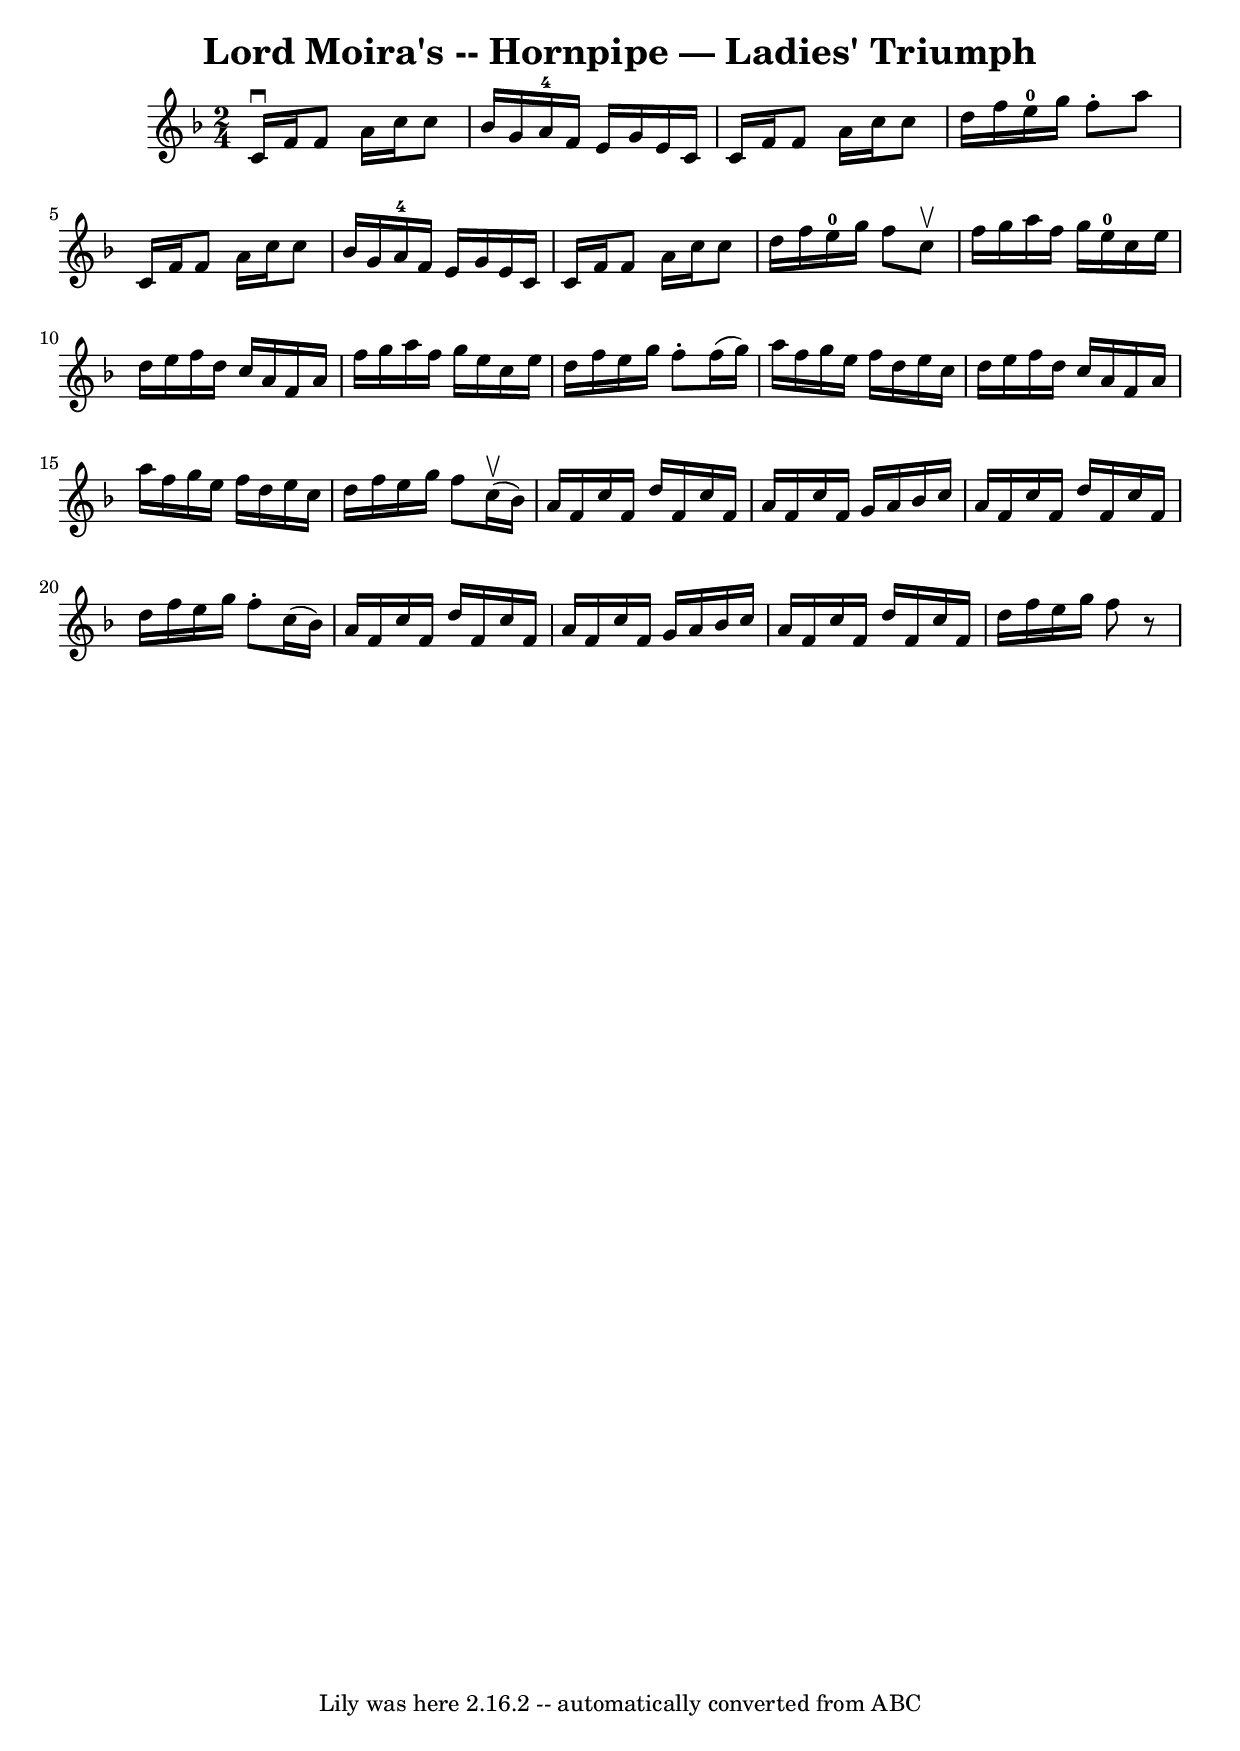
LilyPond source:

\version "2.16.2"
\include "Mammoth.ily"
\header {
  %% book = "Cole's 1000 Fiddle Tunes"
 crossRefNumber = "1"
 footnotes = ""
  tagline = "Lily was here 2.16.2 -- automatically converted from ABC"
  title = "Lord Moira's -- Hornpipe — Ladies' Triumph"

}
voicedefault =  {


  \time 2/4 
  \key f \major c'16^\downbow f'16 f'8 a'16 c''16 c''8   |
 bf'16 g'16 a'16-4 f'16 e'16 g'16 e'16 c'16   |
 c'16 f'16 f'8 a'16 c''16 c''8  |
 d''16 f''16 e''16-0 g''16 f''8-. a''8   |
 c'16 f'16 f'8 a'16 c''16 c''8   |
 bf'16 g'16 a'16-4 f'16 e'16 g'16 e'16 c'16   |
 c'16 f'16 f'8 a'16 c''16 c''8   |
 d''16 f''16 e''16-0 g''16 f''8 c''8^\upbow  |
 f''16 g''16 a''16 f''16 g''16 e''16-0 c''16 e''16   |
 d''16 e''16 f''16 d''16 c''16 a'16 f'16 a'16   |
 f''16 g''16 a''16 f''16 g''16 e''16 c''16 e''16   |
 d''16 f''16 e''16 g''16 f''8-. f''16 (g''16 ) |
 a''16 f''16 g''16 e''16 f''16 d''16 e''16 c''16   |
 d''16 e''16 f''16 d''16 c''16 a'16 f'16 a'16   |
 a''16 f''16 g''16 e''16 f''16 d''16 e''16 c''16   |
 d''16 f''16 e''16 g''16 f''8 c''16 (^\upbow bf'16)  |
 a'16 f'16 c''16 f'16 d''16 f'16 c''16 f'16   |
 a'16 f'16 c''16 f'16 g'16 a'16 bf'16 c''16   |
 a'16 f'16 c''16 f'16 d''16 f'16 c''16 f'16   |
 d''16 f''16 e''16 g''16 f''8-. c''16 ( bf'16)  |
 a'16 f'16 c''16 f'16 d''16 f'16 c''16 f'16   |
 a'16 f'16 c''16 f'16 g'16 a'16 bf'16 c''16   |
 a'16 f'16 c''16 f'16 d''16 f'16 c''16 f'16   |
 d''16 f''16 e''16 g''16 f''8    r8  |
  

}

\score{
  <<

    \context Staff="default"
    {
      \voicedefault 
      
    }

  >>
  \layout {
    
  }
  \midi {
  }

}
